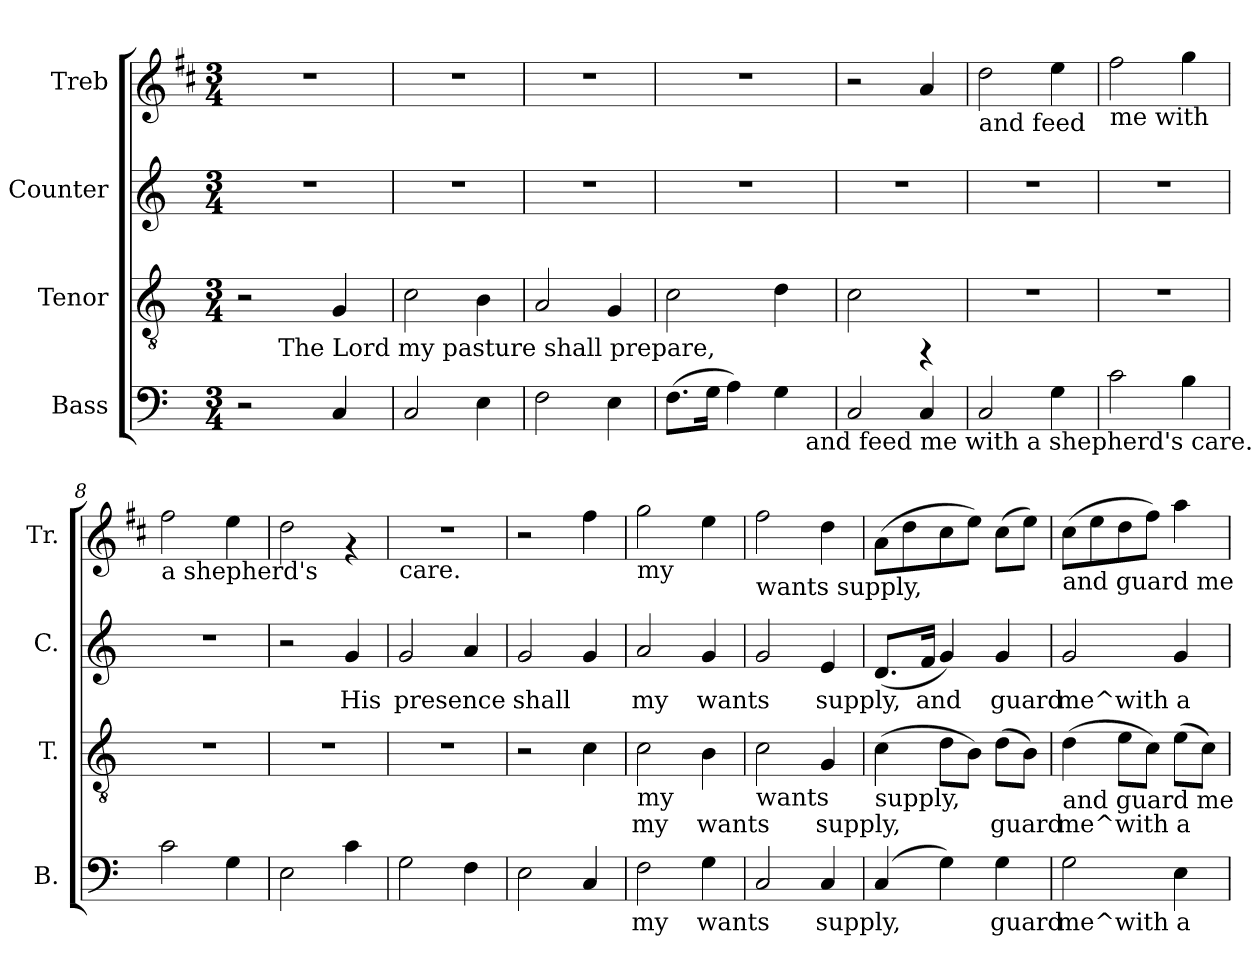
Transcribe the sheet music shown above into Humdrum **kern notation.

**kern	**text	**kern	**text	**kern	**text	**kern
*part4	*part4	*part3	*part3	*part2	*part2	*part1
*staff4	*staff4	*staff3	*staff3	*staff2	*staff2	*staff1
*I"Bass	*	*I"Tenor	*	*I"Counter	*	*I"Treb
*I'B.	*	*I'T.	*	*I'C.	*	*I'Tr.
!!LO:PB:g=z
*stria5	*	*stria5	*	*stria5	*	*stria5
*clefF4	*	*clefGv2	*	*clefG2	*	*clefG2
*	*	*	*	*	*	*ITrd1c2
*k[]	*	*k[]	*	*k[]	*	*k[]
*C:	*	*C:	*	*C:	*	*C:
*M3/4	*	*M3/4	*	*M3/4	*	*M3/4
=1	=1	=1	=1	=1	=1	=1
*	*	*^	*	*	*	*
2r	.	2r	8.ryy	.	2.r	.	2.r
!	!	!	!LO:TX:b:t=The Lord my pasture shall prepare,	!	!	!	!
.	.	.	2ryy	.	.	.	.
!	!LO:LY:a:cj	!	!	!LO:LY:a:cj	!	!	!
4C/	.	4G/	.	.	.	.	.
.	.	.	16ryy	.	.	.	.
=2	=2	=2	=2	=2	=2	=2	=2
!	!LO:LY:a:cj	!	!	!LO:LY:a:cj	!	!	!
*	*	*v	*v	*	*	*	*
2C/	.	2c\	.	2.r	.	2.r
!	!LO:LY:a:cj	!	!LO:LY:a:cj	!	!	!
4E\	.	4B\	.	.	.	.
=3	=3	=3	=3	=3	=3	=3
!	!LO:LY:a:cj	!	!LO:LY:a:cj	!	!	!
2F\	.	2A/	.	2.r	.	2.r
!	!LO:LY:a:cj	!	!LO:LY:a:cj	!	!	!
4E\	.	4G/	.	.	.	.
=4	=4	=4	=4	=4	=4	=4
!	!LO:LY:a:cj	!	!LO:LY:a:cj	!	!	!
*^	*	*	*	*	*	*
(>8.F\L	2ryy	.	2c\	.	2.r	.	2.r
!	!	!LO:LY:a:cj	!	!	!	!	!
16G\J	.	.	.	.	.	.	.
!	!	!LO:LY:a:cj	!	!	!	!	!
4A\)	.	.	.	.	.	.	.
!	!	!LO:LY:a:cj	!	!LO:LY:a:cj	!	!	!
4G\	8ryy	.	4d\	.	.	.	.
!	!LO:TX:b:t=and feed me with a shepherd's care.	!	!	!	!	!	!
.	8ryy	.	.	.	.	.	.
=5	=5	=5	=5	=5	=5	=5	=5
!	!	!LO:LY:a:cj	!	!LO:LY:a:cj	!	!	!
*v	*v	*	*	*	*	*	*
2C/	.	2c\	.	2.r	.	2r
!	!LO:LY:a:cj	!	!	!	!	!
4C/	.	4rFF	.	.	.	4g/
=6	=6	=6	=6	=6	=6	=6
!	!	!	!	!	!	!LO:TX:b:t=and feed
!	!LO:LY:a:cj	!	!	!	!	!
2C/	.	2.r	.	2.r	.	2cc\
!	!LO:LY:a:cj	!	!	!	!	!
4G\	.	.	.	.	.	4dd\
=7	=7	=7	=7	=7	=7	=7
!	!	!	!	!	!	!LO:TX:b:t=me with
!	!LO:LY:a:cj	!	!	!	!	!
2c\	.	2.r	.	2.r	.	2ee\
!	!LO:LY:a:cj	!	!	!	!	!
4B\	.	.	.	.	.	4ff\
=8	=8	=8	=8	=8	=8	=8
!	!	!	!	!	!	!LO:TX:b:t=a shepherd's
!	!LO:LY:a:cj	!	!	!	!	!
2c\	.	2.r	.	2.r	.	2ee\
!	!LO:LY:a:cj	!	!	!	!	!
4G\	.	.	.	.	.	4dd\
=9	=9	=9	=9	=9	=9	=9
!	!LO:LY:a:cj	!	!	!	!	!
2E\	.	2.r	.	2r	.	2cc\
!	!LO:LY:a:cj	!	!	!	!LO:LY:b:cj	!
4c\	.	.	.	4g/	His	4rf
=10	=10	=10	=10	=10	=10	=10
!	!	!	!	!	!	!LO:TX:b:t=care.
!	!LO:LY:a:cj	!	!	!	!LO:LY:b:cj	!
2G\	.	2.r	.	2g/	presence	2.r
!	!LO:LY:a:cj	!	!	!	!LO:LY:b:cj	!
4F\	.	.	.	4a/	.	.
=11	=11	=11	=11	=11	=11	=11
!	!LO:LY:a:cj	!	!	!	!LO:LY:b:cj	!
2E\	.	2r	.	2g/	shall	2r
!	!LO:LY:a:cj	!	!LO:LY:a:cj	!	!LO:LY:b:cj	!
4C/	.	4c\	.	4g/	.	4ee\
=12	=12	=12	=12	=12	=12	=12
!	!	!	!	!	!	!LO:TX:b:t=my
!	!	!LO:TX:b:t=my	!	!	!	!
!	!LO:LY:a:cj	!	!LO:LY:a:cj	!	!LO:LY:b:cj	!
2F\	my	2c\	my	2a/	my	2ff\
!	!LO:LY:a:cj	!	!LO:LY:a:cj	!	!LO:LY:b:cj	!
4G\	wants	4B\	wants	4g/	wants	4dd\
=13	=13	=13	=13	=13	=13	=13
!	!	!	!	!	!	!LO:TX:b:t=wants supply,
!	!	!LO:TX:b:t=wants	!	!	!	!
!	!LO:LY:a:cj	!	!LO:LY:a:cj	!	!LO:LY:b:cj	!
2C/	.	2c\	.	2g/	.	2ee\
!	!LO:LY:a:cj	!	!LO:LY:a:cj	!	!LO:LY:b:cj	!
4C/	supply,	4G/	supply,	4e/	supply,	4cc\
=14	=14	=14	=14	=14	=14	=14
!	!	!LO:TX:b:t=supply,	!	!	!	!
!	!LO:LY:a:cj	!	!LO:LY:a:cj	!	!LO:LY:b:cj	!
(>4C/	.	(>4c\	.	(<8.d/L	.	(>8g\L
.	.	.	.	.	.	8cc\
!	!	!	!	!	!LO:LY:b:cj	!
.	.	.	.	16f/J	and	.
!	!LO:LY:a:cj	!	!LO:LY:a:cj	!	!LO:LY:b:cj	!
4G\)	.	8d\L	.	4g/)	.	8b\
!	!	!	!LO:LY:a:cj	!	!	!
.	.	8B\J)	.	.	.	8dd\J)
!	!LO:LY:a:cj	!	!LO:LY:a:cj	!	!LO:LY:b:cj	!
4G\	guard	(>8d\L	guard	4g/	guard	(>8b\L
!	!	!	!LO:LY:a:cj	!	!	!
.	.	8B\J)	.	.	.	8dd\J)
=15	=15	=15	=15	=15	=15	=15
!	!	!	!	!	!	!LO:TX:b:t=and guard me
!	!	!LO:TX:b:t=and guard me	!	!	!	!
!	!LO:LY:a:cj	!	!LO:LY:a:cj	!	!LO:LY:b:cj	!
2G\	me^with	(>4d\	me^with	2g/	me^with	(>8b>\L
.	.	.	.	.	.	8dd\
!	!	!	!LO:LY:a:cj	!	!	!
.	.	8e\L	.	.	.	8cc\
!	!	!	!LO:LY:a:cj	!	!	!
.	.	8c\J)	.	.	.	8ee\J)
!	!LO:LY:a:cj	!	!LO:LY:a:cj	!	!LO:LY:b:cj	!
4E\	a	(>8e\L	a	4g/	a	4gg\
!	!	!	!LO:LY:a:cj	!	!	!
.	.	8c\J)	.	.	.	.
=	=	=	=	=	=	=
*-	*-	*-	*-	*-	*-	*-
